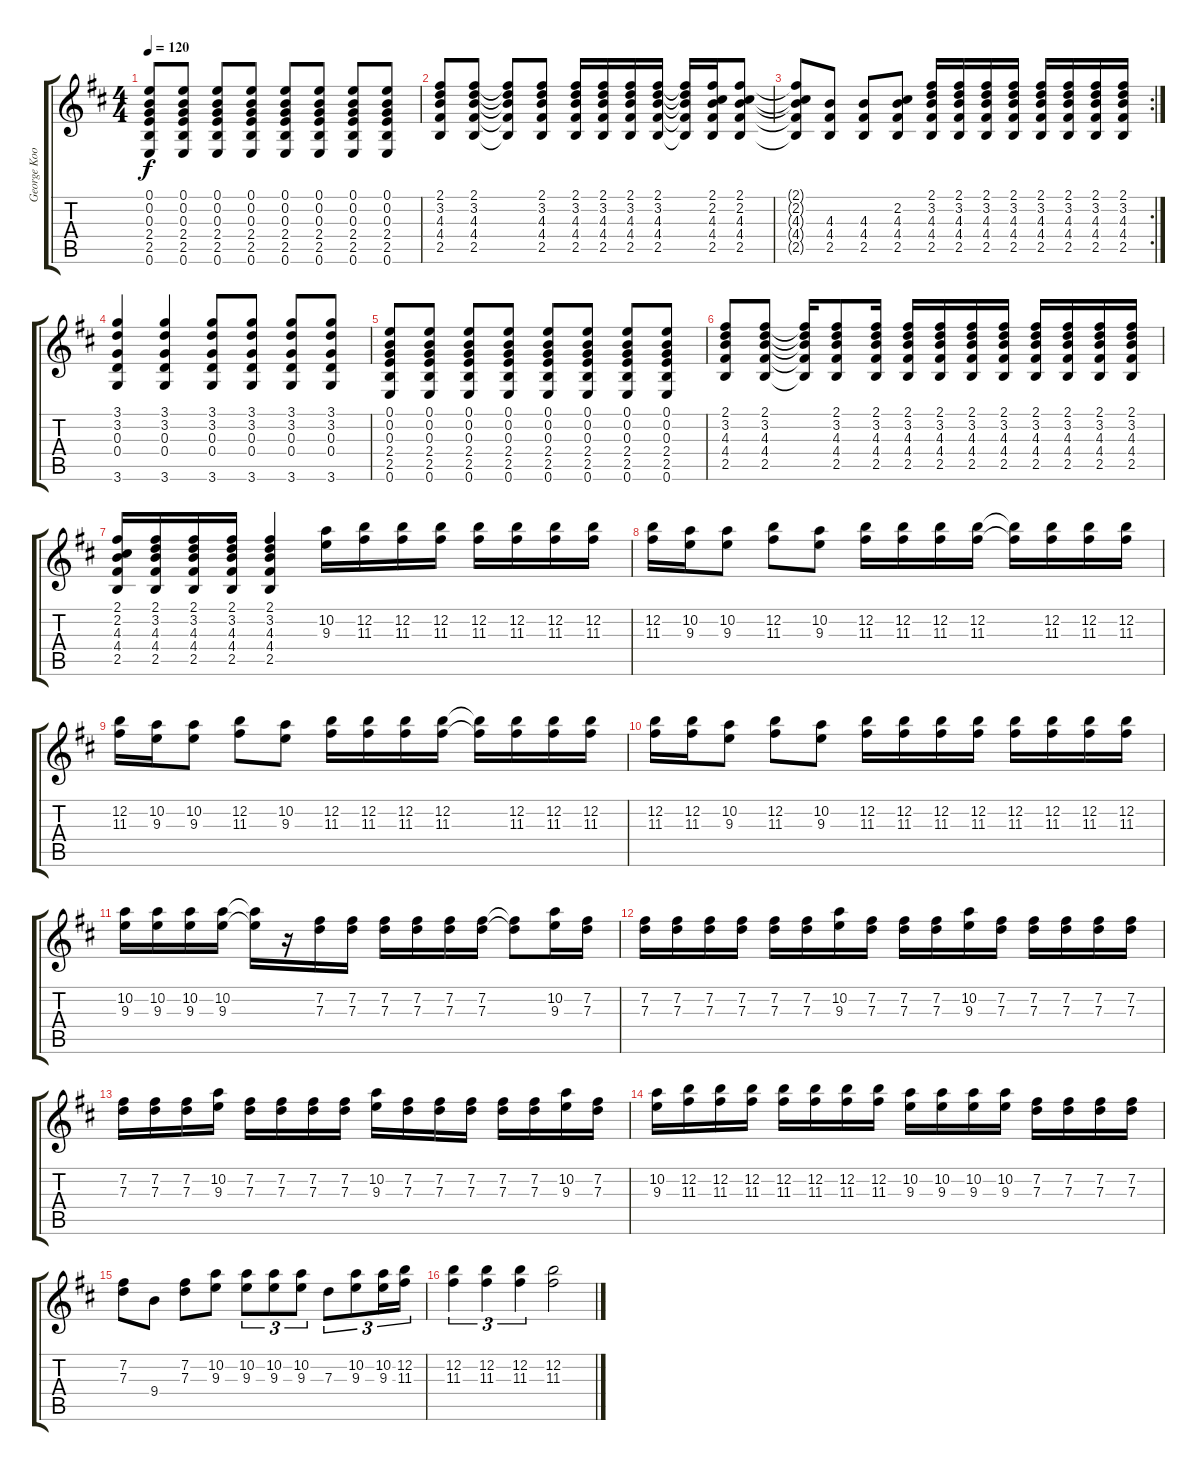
\track ("George Kooymans - Gtr.1" "George Koo") {instrument acousticguitarsteel}
\staff {score tabs}
\tuning (E4 B3 G3 D3 A2 E2) {hide}
\ts (4 4)
\tempo 120
\clef g2
\ks d
(0.1 0.2 0.3 2.4 2.5 0.6).8{dy f} (0.1 0.2 0.3 2.4 2.5 0.6).8 (0.1 0.2 0.3 2.4 2.5 0.6).8 (0.1 0.2 0.3 2.4 2.5 0.6).8 (0.1 0.2 0.3 2.4 2.5 0.6).8 (0.1 0.2 0.3 2.4 2.5 0.6).8 (0.1 0.2 0.3 2.4 2.5 0.6).8 (0.1 0.2 0.3 2.4 2.5 0.6).8 |
(2.1 3.2 4.3 4.4 2.5).8 (2.1 3.2 4.3 4.4 2.5).8 (2.1{t} 3.2{t} 4.3{t} 4.4{t} 2.5{t}).8 (2.1 3.2 4.3 4.4 2.5).8 (2.1 3.2 4.3 4.4 2.5).16 (2.1 3.2 4.3 4.4 2.5).16 (2.1 3.2 4.3 4.4 2.5).16 (2.1 3.2 4.3 4.4 2.5).16 (2.1{t} 3.2{t} 4.3{t} 4.4{t} 2.5{t}).16 (2.1 2.2 4.3 4.4 2.5).16 (2.1 2.2 4.3 4.4 2.5).8 |
\rc 2
(2.1{t} 2.2{t} 4.3{t} 4.4{t} 2.5{t}).8 (4.3 4.4 2.5).8 (4.3 4.4 2.5).8 (2.2 4.3 4.4 2.5).8 (2.1 3.2 4.3 4.4 2.5).16 (2.1 3.2 4.3 4.4 2.5).16 (2.1 3.2 4.3 4.4 2.5).16 (2.1 3.2 4.3 4.4 2.5).16 (2.1 3.2 4.3 4.4 2.5).16 (2.1 3.2 4.3 4.4 2.5).16 (2.1 3.2 4.3 4.4 2.5).16 (2.1 3.2 4.3 4.4 2.5).16 |
(3.1 3.2 0.3 0.4 3.6).4 (3.1 3.2 0.3 0.4 3.6).4 (3.1 3.2 0.3 0.4 3.6).8 (3.1 3.2 0.3 0.4 3.6).8 (3.1 3.2 0.3 0.4 3.6).8 (3.1 3.2 0.3 0.4 3.6).8 |
(0.1 0.2 0.3 2.4 2.5 0.6).8 (0.1 0.2 0.3 2.4 2.5 0.6).8 (0.1 0.2 0.3 2.4 2.5 0.6).8 (0.1 0.2 0.3 2.4 2.5 0.6).8 (0.1 0.2 0.3 2.4 2.5 0.6).8 (0.1 0.2 0.3 2.4 2.5 0.6).8 (0.1 0.2 0.3 2.4 2.5 0.6).8 (0.1 0.2 0.3 2.4 2.5 0.6).8 |
(2.1 3.2 4.3 4.4 2.5).8 (2.1 3.2 4.3 4.4 2.5).8 (2.1{t} 3.2{t} 4.3{t} 4.4{t} 2.5{t}).16 (2.1 3.2 4.3 4.4 2.5).8 (2.1 3.2 4.3 4.4 2.5).16 (2.1 3.2 4.3 4.4 2.5).16 (2.1 3.2 4.3 4.4 2.5).16 (2.1 3.2 4.3 4.4 2.5).16 (2.1 3.2 4.3 4.4 2.5).16 (2.1 3.2 4.3 4.4 2.5).16 (2.1 3.2 4.3 4.4 2.5).16 (2.1 3.2 4.3 4.4 2.5).16 (2.1 3.2 4.3 4.4 2.5).16 |
(2.1 2.2 4.3 4.4 2.5).16 (2.1 3.2 4.3 4.4 2.5).16 (2.1 3.2 4.3 4.4 2.5).16 (2.1 3.2 4.3 4.4 2.5).16 (2.1 3.2 4.3 4.4 2.5).4 (10.2 9.3).16 (12.2 11.3).16 (12.2 11.3).16 (12.2 11.3).16 (12.2 11.3).16 (12.2 11.3).16 (12.2 11.3).16 (12.2 11.3).16 |
(12.2 11.3).16 (10.2 9.3).16 (10.2 9.3).8 (12.2 11.3).8 (10.2 9.3).8 (12.2 11.3).16 (12.2 11.3).16 (12.2 11.3).16 (12.2 11.3).16 (12.2{t} 11.3{t}).16 (12.2 11.3).16 (12.2 11.3).16 (12.2 11.3).16 |
(12.2 11.3).16 (10.2 9.3).16 (10.2 9.3).8 (12.2 11.3).8 (10.2 9.3).8 (12.2 11.3).16 (12.2 11.3).16 (12.2 11.3).16 (12.2 11.3).16 (12.2{t} 11.3{t}).16 (12.2 11.3).16 (12.2 11.3).16 (12.2 11.3).16 |
(12.2 11.3).16 (12.2 11.3).16 (10.2 9.3).8 (12.2 11.3).8 (10.2 9.3).8 (12.2 11.3).16 (12.2 11.3).16 (12.2 11.3).16 (12.2 11.3).16 (12.2 11.3).16 (12.2 11.3).16 (12.2 11.3).16 (12.2 11.3).16 |
(10.2 9.3).16 (10.2 9.3).16 (10.2 9.3).16 (10.2 9.3).16 (10.2{t} 9.3{t}).16 r.16 (7.2 7.3).16 (7.2 7.3).16 (7.2 7.3).16 (7.2 7.3).16 (7.2 7.3).16 (7.2 7.3).16 (7.2{t} 7.3{t}).8 (10.2 9.3).16 (7.2 7.3).16 |
(7.2 7.3).16 (7.2 7.3).16 (7.2 7.3).16 (7.2 7.3).16 (7.2 7.3).16 (7.2 7.3).16 (10.2 9.3).16 (7.2 7.3).16 (7.2 7.3).16 (7.2 7.3).16 (10.2 9.3).16 (7.2 7.3).16 (7.2 7.3).16 (7.2 7.3).16 (7.2 7.3).16 (7.2 7.3).16 |
(7.2 7.3).16 (7.2 7.3).16 (7.2 7.3).16 (10.2 9.3).16 (7.2 7.3).16 (7.2 7.3).16 (7.2 7.3).16 (7.2 7.3).16 (10.2 9.3).16 (7.2 7.3).16 (7.2 7.3).16 (7.2 7.3).16 (7.2 7.3).16 (7.2 7.3).16 (10.2 9.3).16 (7.2 7.3).16 |
(10.2 9.3).16 (12.2 11.3).16 (12.2 11.3).16 (12.2 11.3).16 (12.2 11.3).16 (12.2 11.3).16 (12.2 11.3).16 (12.2 11.3).16 (10.2 9.3).16 (10.2 9.3).16 (10.2 9.3).16 (10.2 9.3).16 (7.2 7.3).16 (7.2 7.3).16 (7.2 7.3).16 (7.2 7.3).16 |
(7.2 7.3).8 9.4.8 (7.2 7.3).8 (10.2 9.3).8 (10.2 9.3).8{tu (3 2)} (10.2 9.3).8{tu (3 2)} (10.2 9.3).8{tu (3 2)} 7.3.8{tu (3 2)} (10.2 9.3).8{tu (3 2)} (10.2 9.3).16{tu (3 2)} (12.2 11.3).16{tu (3 2)} |
(12.2 11.3).4{tu (3 2)} (12.2 11.3).4{tu (3 2)} (12.2 11.3).4{tu (3 2)} (12.2 11.3).2
